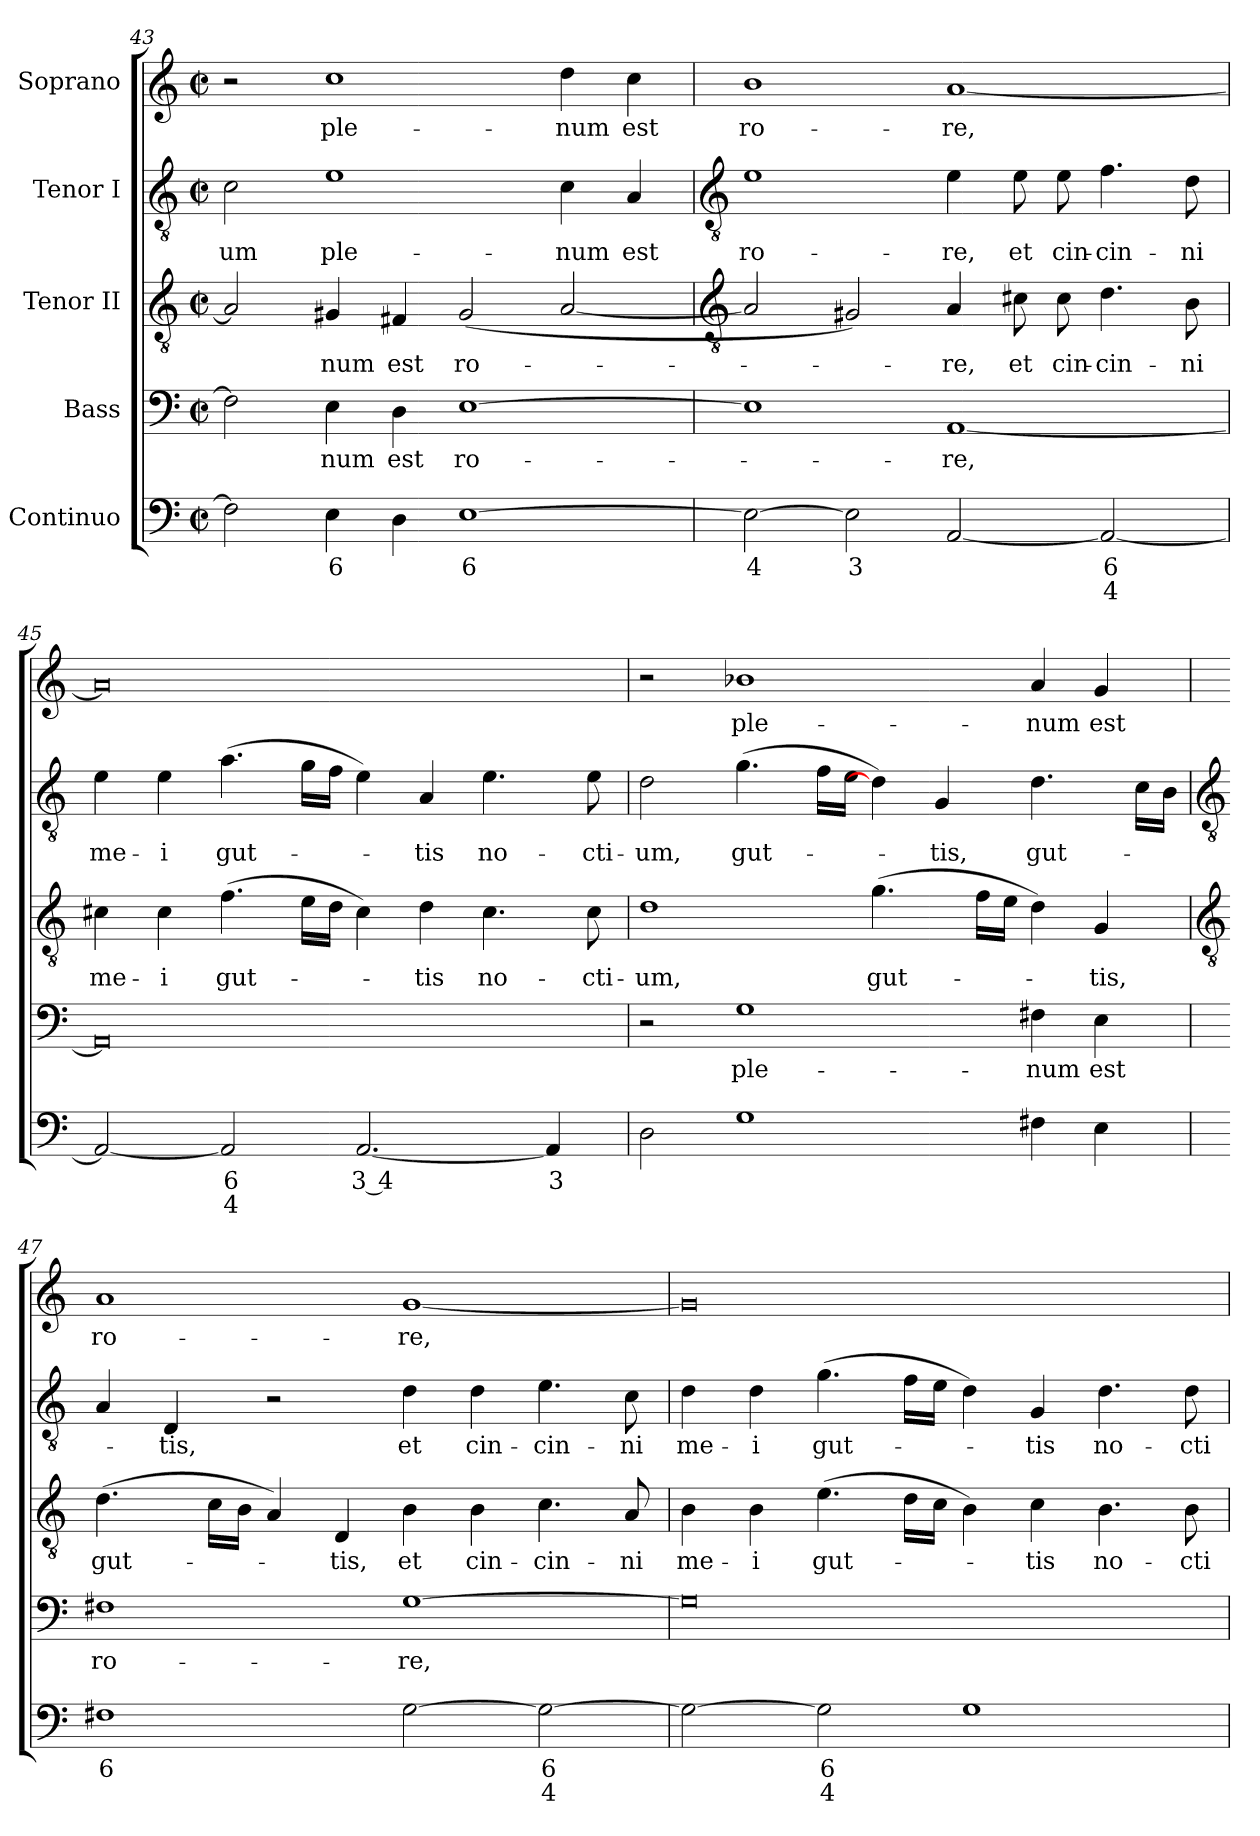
**kern	**text	**text	**kern	**text	**kern	**text	**kern	**text	**kern	**text
*part5	*part5	*part5	*part4	*part4	*part3	*part3	*part2	*part2	*part1	*part1
*staff5	*staff5	*staff5	*staff4	*staff4	*staff3	*staff3	*staff2	*staff2	*staff1	*staff1
*I"Continuo	*	*	*I"Bass	*	*I"Tenor II	*	*I"Tenor I	*	*I"Soprano	*
*clefF4	*	*	*clefF4	*	*clefGv2	*	*clefGv2	*	*clefG2	*
*k[]	*	*	*k[]	*	*k[]	*	*k[]	*	*k[]	*
*C:	*	*	*C:	*	*C:	*	*C:	*	*C:	*
*M4/2	*	*	*M4/2	*	*M4/2	*	*M4/2	*	*M4/2	*
*met(c|)	*	*	*met(c|)	*	*met(c|)	*	*met(c|)	*	*met(c|)	*
=43	=43	=43	=43	=43	=43	=43	=43	=43	=43	=43
!	!	!	!	!	!	!	!	!LO:LY:b	!	!
2F]	.	.	2F]	.	2A]	.	2c	-um	2r	.
!	!LO:LY:b	!	!	!LO:LY:b	!	!LO:LY:b	!	!LO:LY:b	!	!LO:LY:b
4E	6	.	4E	num	4G#X	num	1e	ple-	1cc	ple-
!	!	!	!	!LO:LY:b	!	!LO:LY:b	!	!	!	!
4D	.	.	4D	est	4F#X	est	.	.	.	.
!	!LO:LY:b	!	!	!LO:LY:b	!	!LO:LY:b	!	!	!	!
[1E	6	.	[1E	ro-	(<2G#	ro-	.	.	.	.
!	!	!	!	!	!	!	!	!LO:LY:b	!	!LO:LY:b
.	.	.	.	.	[2A	.	4c	-num	4dd	-num
!	!	!	!	!	!	!	!	!LO:LY:b	!	!LO:LY:b
.	.	.	.	.	.	.	4A	est	4cc	est
!!LO:LB:g=z
=44	=44	=44	=44	=44	=44	=44	=44	=44	=44	=44
*	*	*	*	*	*clefGv2	*	*clefGv2	*	*	*
!	!LO:LY:b	!	!	!	!	!	!	!LO:LY:b	!	!LO:LY:b
2E_	4	.	1E]	.	2A]	.	1e	ro-	1b	ro-
!	!LO:LY:b	!	!	!	!	!	!	!	!	!
2E]	3	.	.	.	2G#X)	.	.	.	.	.
!	!	!	!	!LO:LY:b	!	!LO:LY:b	!	!LO:LY:b	!	!LO:LY:b
[2AA	.	.	[1AA	re,	4A	re,	4e	-re,	[1a	-re,
!	!	!	!	!	!	!LO:LY:b	!	!LO:LY:b	!	!
.	.	.	.	.	8c#X	et	8e	et	.	.
!	!	!	!	!	!	!LO:LY:b	!	!LO:LY:b	!	!
.	.	.	.	.	8c#	cin-	8e	cin-	.	.
!	!LO:LY:b	!LO:LY:b	!	!	!	!LO:LY:b	!	!LO:LY:b	!	!
2AA_	6	4	.	.	4.d	-cin-	4.f	-cin-	.	.
!	!	!	!	!	!	!LO:LY:b	!	!LO:LY:b	!	!
.	.	.	.	.	8B	-ni	8d	-ni	.	.
=45	=45	=45	=45	=45	=45	=45	=45	=45	=45	=45
!	!	!	!	!	!	!LO:LY:b	!	!LO:LY:b	!	!
2AA_	.	.	0AA]	.	4c#X	me-	4e	me-	0a]	.
!	!	!	!	!	!	!LO:LY:b	!	!LO:LY:b	!	!
.	.	.	.	.	4c#	-i	4e	-i	.	.
!	!LO:LY:b	!LO:LY:b	!	!	!	!LO:LY:b	!	!LO:LY:b	!	!
2AA]	6	4	.	.	(>4.f	gut-	(>4.a	gut-	.	.
.	.	.	.	.	16eLL	.	16gLL	.	.	.
.	.	.	.	.	16dJJ	.	16fJJ	.	.	.
!	!LO:LY:b	!	!	!	!	!	!	!	!	!
[2.AA	3 4	.	.	.	4c#)	.	4e)	.	.	.
!	!	!	!	!	!	!LO:LY:b	!	!LO:LY:b	!	!
.	.	.	.	.	4d	tis	4A	tis	.	.
!	!	!	!	!	!	!LO:LY:b	!	!LO:LY:b	!	!
.	.	.	.	.	4.c#	no-	4.e	no-	.	.
!	!LO:LY:b	!	!	!	!	!	!	!	!	!
4AA]	3	.	.	.	.	.	.	.	.	.
!	!	!	!	!	!	!LO:LY:b	!	!LO:LY:b	!	!
.	.	.	.	.	8c#	-cti-	8e	-cti-	.	.
=46	=46	=46	=46	=46	=46	=46	=46	=46	=46	=46
!	!	!	!	!	!	!LO:LY:b	!	!LO:LY:b	!	!
2D	.	.	2r	.	1d	-um,	2d	-um,	2r	.
!	!	!	!	!LO:LY:b	!	!	!	!LO:LY:b	!	!LO:LY:b
1G	.	.	1G	ple-	.	.	(>4.g	gut-	1b-X	ple-
.	.	.	.	.	.	.	16fLL	.	.	.
.	.	.	.	.	.	.	16eJJ	.	.	.
!	!	!	!	!	!	!LO:LY:b	!	!	!	!
.	.	.	.	.	(>4.g	gut-	4d])	.	.	.
!	!	!	!	!	!	!	!	!LO:LY:b	!	!
.	.	.	.	.	.	.	4G	tis,	.	.
.	.	.	.	.	16fLL	.	.	.	.	.
.	.	.	.	.	16eJJ	.	.	.	.	.
!	!	!	!	!LO:LY:b	!	!	!	!LO:LY:b	!	!LO:LY:b
4F#X	.	.	4F#X	-num	4d)	.	4.d	gut-	4a	-num
!	!	!	!	!LO:LY:b	!	!LO:LY:b	!	!	!	!LO:LY:b
4E	.	.	4E	est	4G	tis,	.	.	4g	est
.	.	.	.	.	.	.	16cLL	.	.	.
.	.	.	.	.	.	.	16BJJ	.	.	.
!!LO:LB:g=z
=47	=47	=47	=47	=47	=47	=47	=47	=47	=47	=47
*	*	*	*	*	*clefGv2	*	*clefGv2	*	*	*
!	!LO:LY:b	!	!	!LO:LY:b	!	!LO:LY:b	!	!	!	!LO:LY:b
1F#X	6	.	1F#X	ro-	(>4.d	gut-	4A	.	1a	ro-
!	!	!	!	!	!	!	!	!LO:LY:b	!	!
.	.	.	.	.	.	.	4D	tis,	.	.
.	.	.	.	.	16cLL	.	.	.	.	.
.	.	.	.	.	16BJJ	.	.	.	.	.
.	.	.	.	.	4A)	.	2r	.	.	.
!	!	!	!	!	!	!LO:LY:b	!	!	!	!
.	.	.	.	.	4D	tis,	.	.	.	.
!	!	!	!	!LO:LY:b	!	!LO:LY:b	!	!LO:LY:b	!	!LO:LY:b
[2G	.	.	[1G	-re,	4B	et	4d	et	[1g	-re,
!	!	!	!	!	!	!LO:LY:b	!	!LO:LY:b	!	!
.	.	.	.	.	4B	cin-	4d	cin-	.	.
!	!LO:LY:b	!LO:LY:b	!	!	!	!LO:LY:b	!	!LO:LY:b	!	!
2G_	6	4	.	.	4.c	-cin-	4.e	-cin-	.	.
!	!	!	!	!	!	!LO:LY:b	!	!LO:LY:b	!	!
.	.	.	.	.	8A	-ni	8c	-ni	.	.
=48	=48	=48	=48	=48	=48	=48	=48	=48	=48	=48
!	!	!	!	!	!	!LO:LY:b	!	!LO:LY:b	!	!
2G_	.	.	0G]	.	4B	me-	4d	me-	0g]	.
!	!	!	!	!	!	!LO:LY:b	!	!LO:LY:b	!	!
.	.	.	.	.	4B	-i	4d	-i	.	.
!	!LO:LY:b	!LO:LY:b	!	!	!	!LO:LY:b	!	!LO:LY:b	!	!
2G]	6	4	.	.	(>4.e	gut-	(>4.g	gut-	.	.
.	.	.	.	.	16dLL	.	16fLL	.	.	.
.	.	.	.	.	16cJJ	.	16eJJ	.	.	.
1G	.	.	.	.	4B)	.	4d)	.	.	.
!	!	!	!	!	!	!LO:LY:b	!	!LO:LY:b	!	!
.	.	.	.	.	4c	tis	4G	tis	.	.
!	!	!	!	!	!	!LO:LY:b	!	!LO:LY:b	!	!
.	.	.	.	.	4.B	no-	4.d	no-	.	.
!	!	!	!	!	!	!LO:LY:b	!	!LO:LY:b	!	!
.	.	.	.	.	8B	-cti-	8d	-cti-	.	.
=	=	=	=	=	=	=	=	=	=	=
*-	*-	*-	*-	*-	*-	*-	*-	*-	*-	*-
